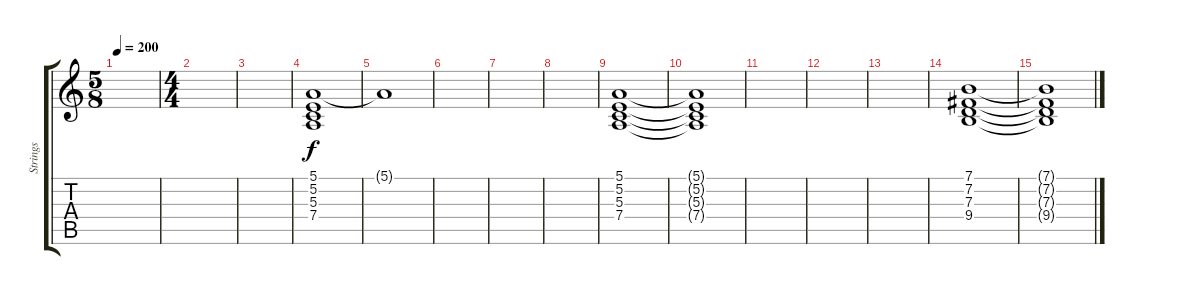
\track ("Strings" "Strings") {instrument stringensemble1}
\staff {score tabs}
\tuning (E4 B3 G3 D3 A2 E2) {hide}
\ts (5 8)
\tempo 200
\clef g2
\ks c
|
\ts (4 4)
|
|
(5.1 5.2 5.3 7.4).1{volume 6 instrument choiraahs} |
5.1{t}.1 |
|
|
|
(5.1 5.2 5.3 7.4).1 |
(5.1{t} 5.2{t} 5.3{t} 7.4{t}).1 |
|
|
|
(7.1 7.2 7.3 9.4).1 |
(7.1{t} 7.2{t} 7.3{t} 9.4{t}).1
